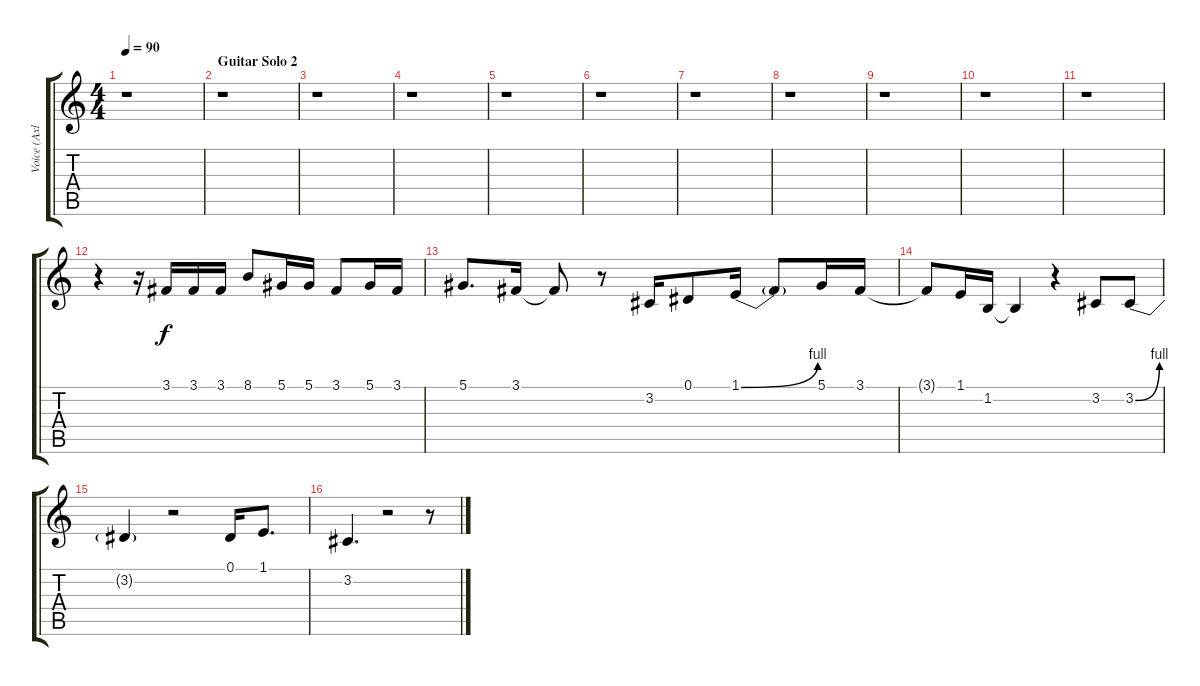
\track ("Voice (Axl)" "Voice (Axl") {instrument lead2sawtooth}
\staff {score tabs}
\tuning (Eb4 Bb3 Gb3 Db3 Ab2 Eb2) {hide}
\ts (4 4)
\tempo 90
\clef g2
\ks c
r.1{dy mp} |
\section ("" "Guitar Solo 2")
r.1 |
r.1 |
r.1 |
r.1 |
r.1 |
r.1 |
r.1 |
r.1 |
r.1 |
r.1 |
r.4 r.16 3.1.16{dy f} 3.1.16 3.1.16 8.1.8 5.1.16 5.1.16 3.1.8 5.1.16 3.1.16 |
5.1.8{d} 3.1.16 3.1{t}.8 r.8 3.2.16 0.1.8 1.1{be (bend 0 0 60 4)}.16 1.1{t}.8 5.1.16 3.1.16 |
3.1{t}.8 1.1.16 1.2.16 1.2{t}.4 r.4 3.2.8 3.2{be (bend 0 0 60 4)}.8 |
3.2{t}.4 r.2 0.1.16 1.1.8{d} |
3.2.4{d} r.2 r.8
